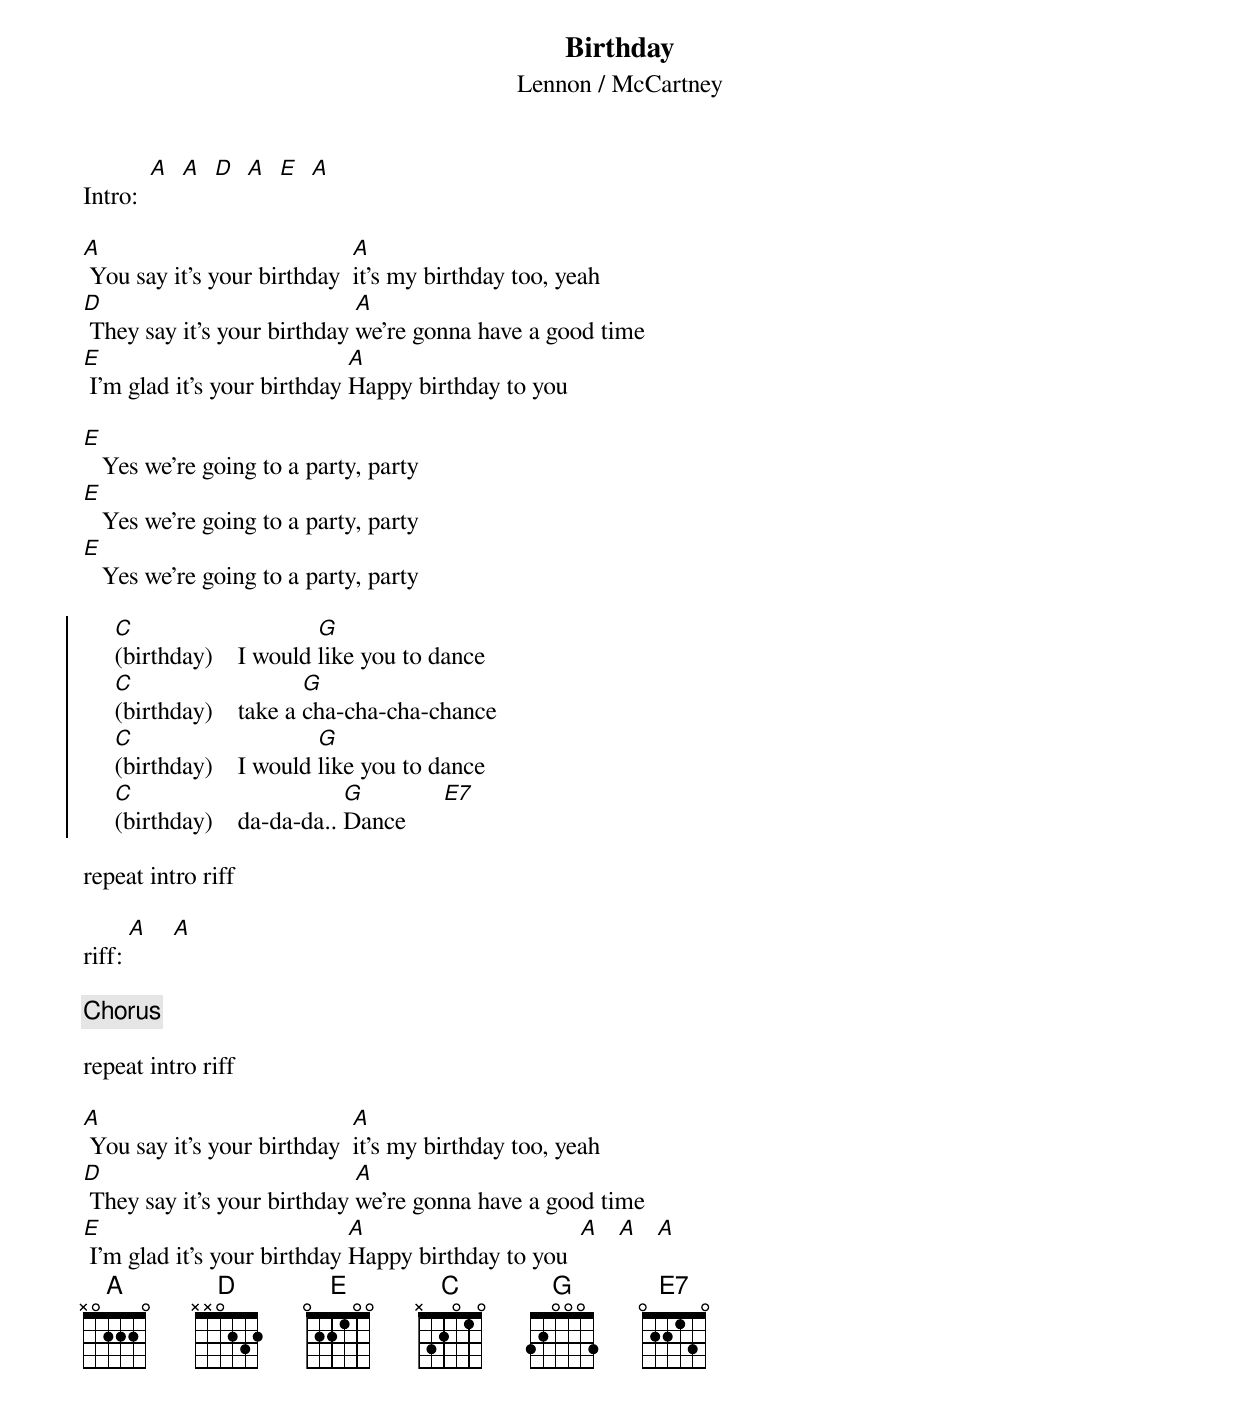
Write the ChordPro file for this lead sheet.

{t: Birthday}
{st: Lennon / McCartney}

Intro:  [A]  [A]  [D]  [A]  [E]  [A]

[A] You say it's your birthday  [A]it's my birthday too, yeah
[D] They say it's your birthday [A]we're gonna have a good time
[E] I'm glad it's your birthday [A]Happy birthday to you

[E]   Yes we're going to a party, party
[E]   Yes we're going to a party, party
[E]   Yes we're going to a party, party

{soc}
     [C](birthday)    I would [G]like you to dance
     [C](birthday)    take a [G]cha-cha-cha-chance
     [C](birthday)    I would [G]like you to dance
     [C](birthday)    da-da-da.. [G]Dance      [E7]
{eoc}

repeat intro riff

riff: [A]    [A]

{c:Chorus}

repeat intro riff

[A] You say it's your birthday  [A]it's my birthday too, yeah
[D] They say it's your birthday [A]we're gonna have a good time
[E] I'm glad it's your birthday [A]Happy birthday to you  [A]   [A]   [A]
